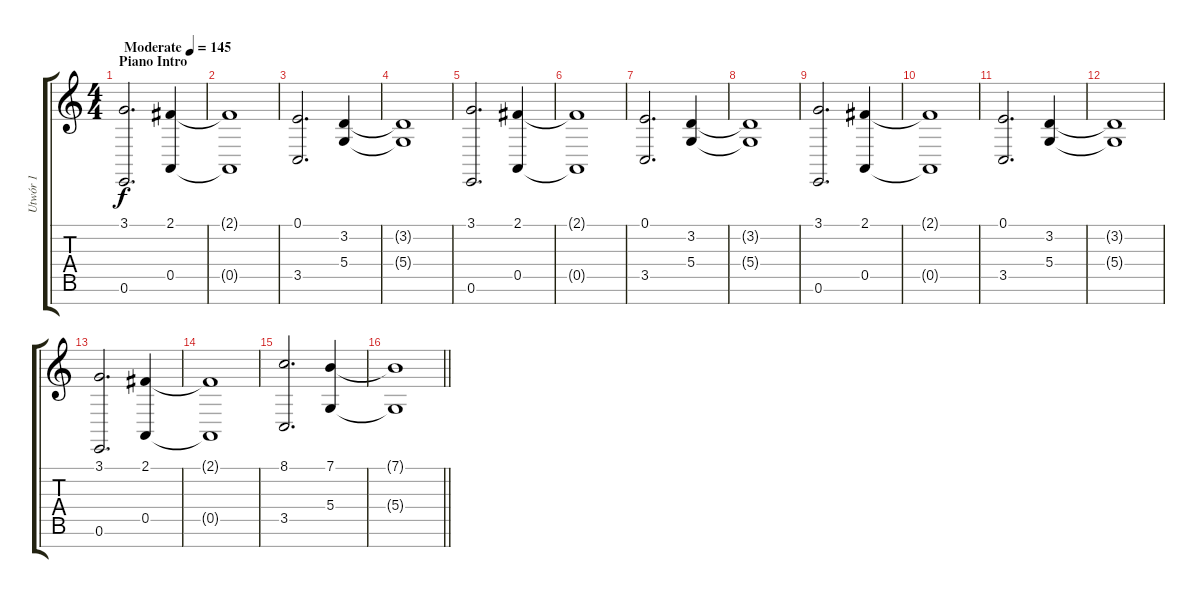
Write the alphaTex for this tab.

\track ("Utwór 1" "Utwór 1") {instrument acousticgrandpiano}
\staff {score tabs}
\tuning (E4 B3 G3 D3 A2 E2 B1) {hide}
\ts (4 4)
\section ("" "Piano Intro")
\tempo (145 "Moderate")
\clef g2
\ks c
(3.1 0.6).2{d dy f instrument acousticgrandpiano} (2.1 0.5).4 |
(2.1{t} 0.5{t}).1 |
(0.1 3.5).2{d} (3.2 5.4).4 |
(3.2{t} 5.4{t}).1 |
(3.1 0.6).2{d} (2.1 0.5).4 |
(2.1{t} 0.5{t}).1 |
(0.1 3.5).2{d} (3.2 5.4).4 |
(3.2{t} 5.4{t}).1 |
(3.1 0.6).2{d} (2.1 0.5).4 |
(2.1{t} 0.5{t}).1 |
(0.1 3.5).2{d} (3.2 5.4).4 |
(3.2{t} 5.4{t}).1 |
(3.1 0.6).2{d} (2.1 0.5).4 |
(2.1{t} 0.5{t}).1 |
(8.1 3.5).2{d} (7.1 5.4).4 |
\barLineRight lightlight
(7.1{t} 5.4{t}).1
